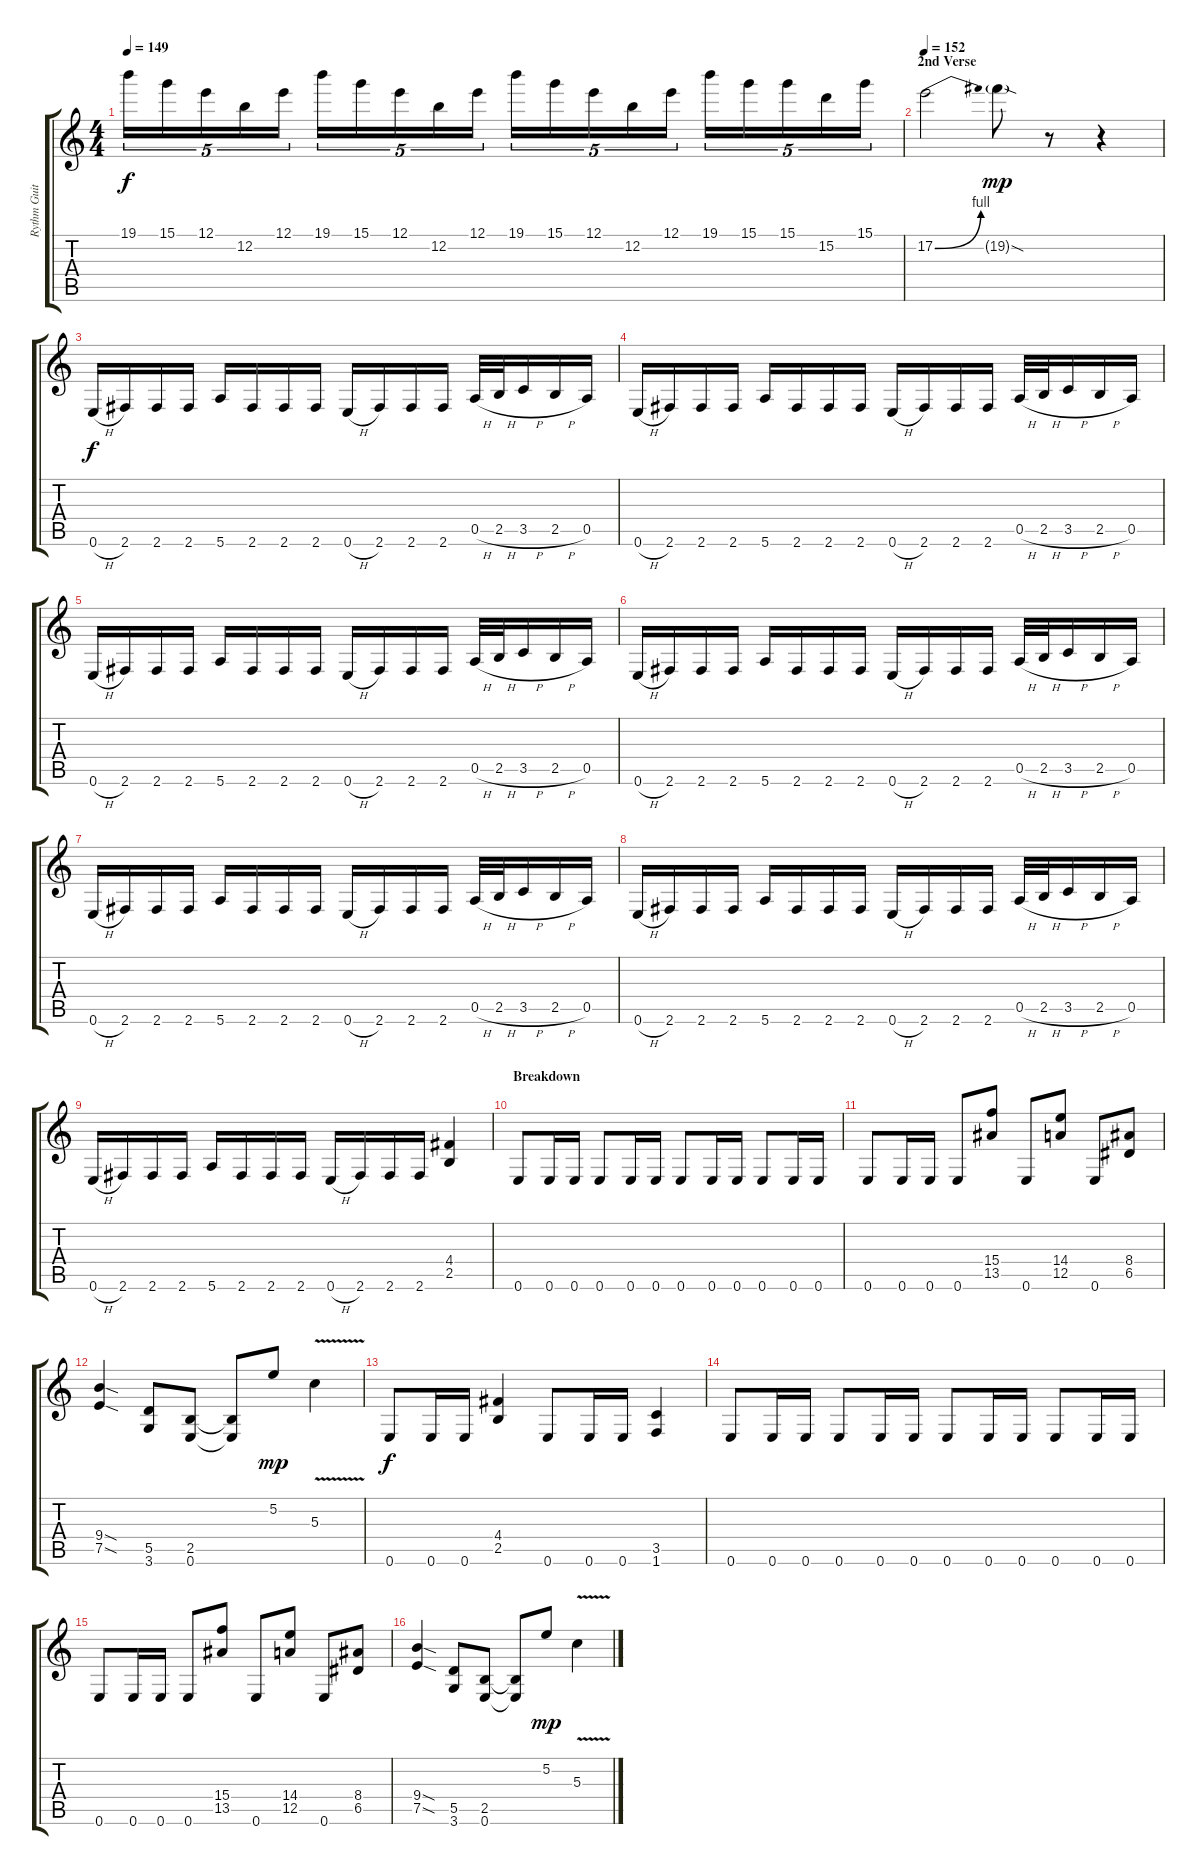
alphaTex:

\track ("Rythm Guitar (Dave Mustaine)" "Rythm Guit") {instrument distortionguitar}
\staff {score tabs}
\tuning (E4 B3 G3 D3 A2 E2) {hide}
\ts (4 4)
\tempo 149
\clef g2
\ks c
19.1.16{tu (5 4) dy f} 15.1.16{tu (5 4)} 12.1.16{tu (5 4)} 12.2.16{tu (5 4)} 12.1.16{tu (5 4)} 19.1.16{tu (5 4)} 15.1.16{tu (5 4)} 12.1.16{tu (5 4)} 12.2.16{tu (5 4)} 12.1.16{tu (5 4)} 19.1.16{tu (5 4)} 15.1.16{tu (5 4)} 12.1.16{tu (5 4)} 12.2.16{tu (5 4)} 12.1.16{tu (5 4)} 19.1.16{tu (5 4)} 15.1.16{tu (5 4)} 15.1.16{tu (5 4)} 15.2.16{tu (5 4)} 15.1.16{tu (5 4)} |
\section ("" "2nd Verse")
\tempo 152
17.2{be (bend 0 0 60 4)}.2 19.2{sod g}.8{dy mp} r.8 r.4 |
0.6{h}.16{dy f} 2.6.16 2.6.16 2.6.16 5.6.16 2.6.16 2.6.16 2.6.16 0.6{h}.16 2.6.16 2.6.16 2.6.16 0.5{h}.32 2.5{h}.32 3.5{h}.16 2.5{h}.16 0.5.16 |
0.6{h}.16 2.6.16 2.6.16 2.6.16 5.6.16 2.6.16 2.6.16 2.6.16 0.6{h}.16 2.6.16 2.6.16 2.6.16 0.5{h}.32 2.5{h}.32 3.5{h}.16 2.5{h}.16 0.5.16 |
0.6{h}.16 2.6.16 2.6.16 2.6.16 5.6.16 2.6.16 2.6.16 2.6.16 0.6{h}.16 2.6.16 2.6.16 2.6.16 0.5{h}.32 2.5{h}.32 3.5{h}.16 2.5{h}.16 0.5.16 |
0.6{h}.16 2.6.16 2.6.16 2.6.16 5.6.16 2.6.16 2.6.16 2.6.16 0.6{h}.16 2.6.16 2.6.16 2.6.16 0.5{h}.32 2.5{h}.32 3.5{h}.16 2.5{h}.16 0.5.16 |
0.6{h}.16 2.6.16 2.6.16 2.6.16 5.6.16 2.6.16 2.6.16 2.6.16 0.6{h}.16 2.6.16 2.6.16 2.6.16 0.5{h}.32 2.5{h}.32 3.5{h}.16 2.5{h}.16 0.5.16 |
0.6{h}.16 2.6.16 2.6.16 2.6.16 5.6.16 2.6.16 2.6.16 2.6.16 0.6{h}.16 2.6.16 2.6.16 2.6.16 0.5{h}.32 2.5{h}.32 3.5{h}.16 2.5{h}.16 0.5.16 |
0.6{h}.16 2.6.16 2.6.16 2.6.16 5.6.16 2.6.16 2.6.16 2.6.16 0.6{h}.16 2.6.16 2.6.16 2.6.16 (4.4 2.5).4 |
\section ("" "Breakdown")
0.6.8 0.6.16 0.6.16 0.6.8 0.6.16 0.6.16 0.6.8 0.6.16 0.6.16 0.6.8 0.6.16 0.6.16 |
0.6.8 0.6.16 0.6.16 0.6.8 (15.4 13.5).8 0.6.8 (14.4 12.5).8 0.6.8 (8.4 6.5).8 |
(9.4{sod} 7.5{sod}).4 (5.5 3.6).8 (2.5 0.6).8 (2.5{t} 0.6{t}).8 5.2.8{dy mp} 5.3{v}.4 |
0.6.8{dy f} 0.6.16 0.6.16 (4.4 2.5).4 0.6.8 0.6.16 0.6.16 (3.5 1.6).4 |
0.6.8 0.6.16 0.6.16 0.6.8 0.6.16 0.6.16 0.6.8 0.6.16 0.6.16 0.6.8 0.6.16 0.6.16 |
0.6.8 0.6.16 0.6.16 0.6.8 (15.4 13.5).8 0.6.8 (14.4 12.5).8 0.6.8 (8.4 6.5).8 |
(9.4{sod} 7.5{sod}).4 (5.5 3.6).8 (2.5 0.6).8 (2.5{t} 0.6{t}).8 5.2.8{dy mp} 5.3{v}.4
